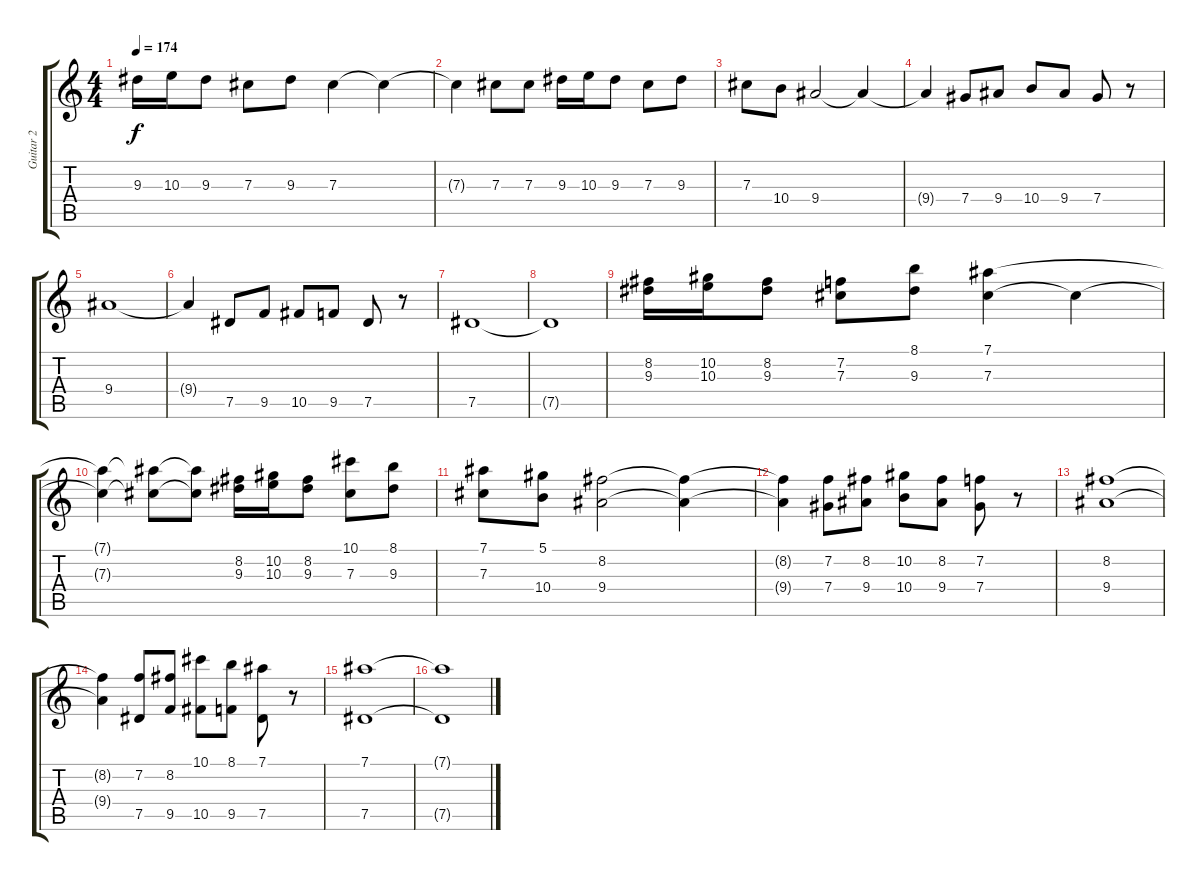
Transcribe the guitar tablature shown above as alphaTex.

\track ("Guitar 2" "Guitar 2") {instrument distortionguitar}
\staff {score tabs}
\tuning (Eb4 Bb3 Gb3 Db3 Ab2 Eb2) {hide}
\ts (4 4)
\tempo 174
\clef g2
\ks c
9.3.16{dy f} 10.3.16 9.3.8 7.3.8 9.3.8 7.3.4 7.3{t}.4 |
7.3{t}.4 7.3.8 7.3.8 9.3.16 10.3.16 9.3.8 7.3.8 9.3.8 |
7.3.8 10.4.8 9.4.2 9.4{t}.4 |
9.4{t}.4 7.4.8 9.4.8 10.4.8 9.4.8 7.4.8 r.8 |
9.4.1 |
9.4{t}.4 7.5.8 9.5.8 10.5.8 9.5.8 7.5.8 r.8 |
7.5.1 |
7.5{t}.1 |
(8.2 9.3).16 (10.2 10.3).16 (8.2 9.3).8 (7.2 7.3).8 (8.1 9.3).8 (7.1 7.3).4 7.3{t}.4 |
(7.1{t} 7.3{t}).4 (7.1{t} 7.3{t}).8 (7.1{t} 7.3{t}).8 (8.2 9.3).16 (10.2 10.3).16 (8.2 9.3).8 (10.1 7.3).8 (8.1 9.3).8 |
(7.1 7.3).8 (5.1 10.4).8 (8.2 9.4).2 (8.2{t} 9.4{t}).4 |
(8.2{t} 9.4{t}).4 (7.2 7.4).8 (8.2 9.4).8 (10.2 10.4).8 (8.2 9.4).8 (7.2 7.4).8 r.8 |
(8.2 9.4).1 |
(8.2{t} 9.4{t}).4 (7.2 7.5).8 (8.2 9.5).8 (10.1 10.5).8 (8.1 9.5).8 (7.1 7.5).8 r.8 |
(7.1 7.5).1 |
(7.1{t} 7.5{t}).1
